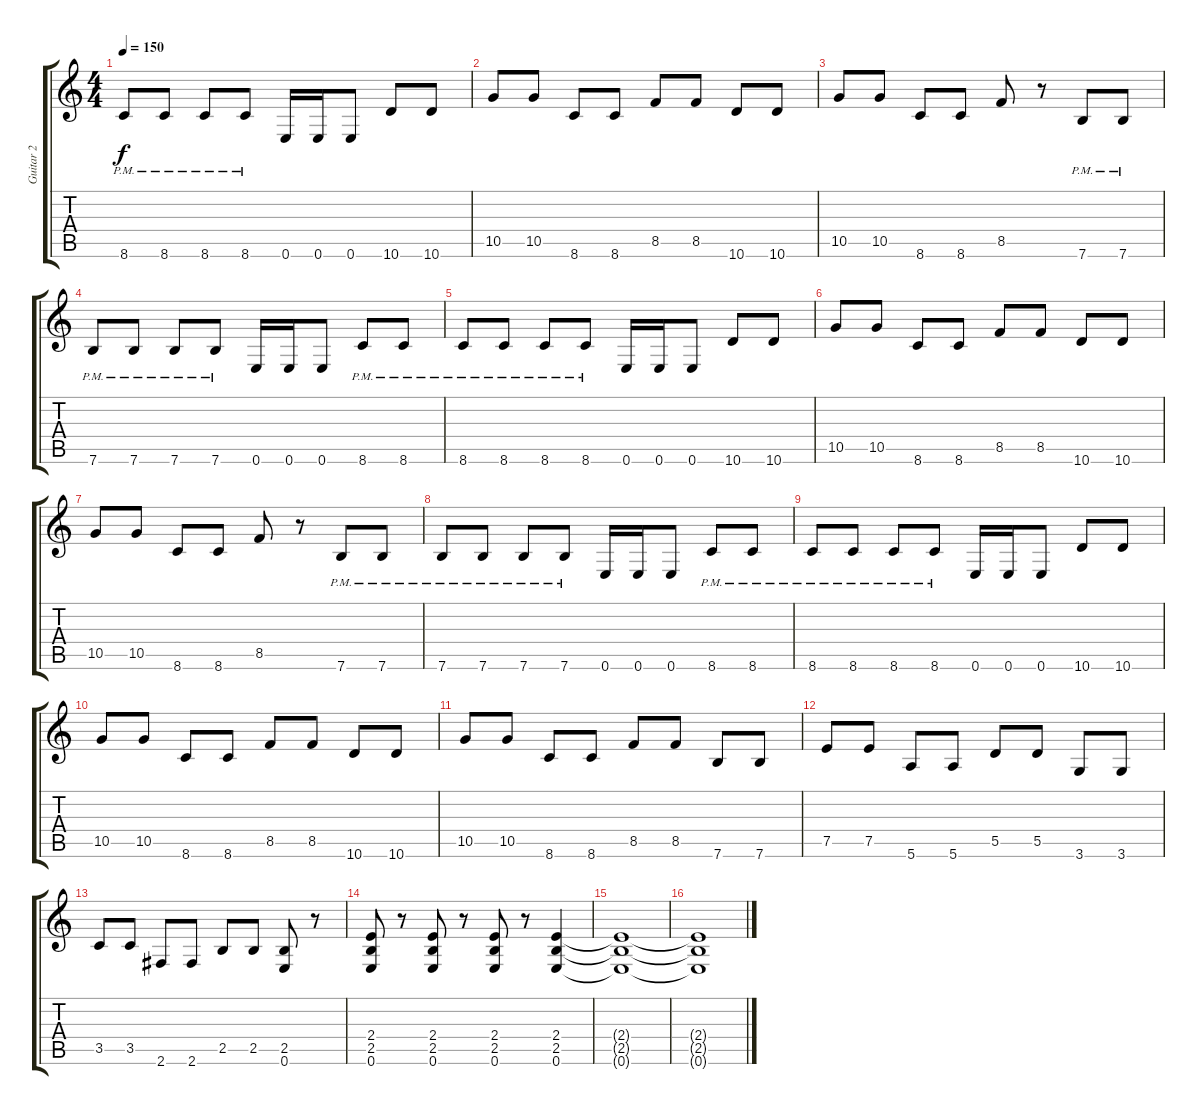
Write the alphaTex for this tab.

\track ("Guitar 2" "Guitar 2") {instrument overdrivenguitar}
\staff {score tabs}
\tuning (E4 B3 G3 D3 A2 E2) {hide}
\ts (4 4)
\tempo 150
\clef g2
\ks c
8.6{pm}.8{dy f} 8.6{pm}.8 8.6{pm}.8 8.6{pm}.8 0.6.16 0.6.16 0.6.8 10.6.8 10.6.8 |
10.5.8 10.5.8 8.6.8 8.6.8 8.5.8 8.5.8 10.6.8 10.6.8 |
10.5.8 10.5.8 8.6.8 8.6.8 8.5.8 r.8 7.6{pm}.8 7.6{pm}.8 |
7.6{pm}.8 7.6{pm}.8 7.6{pm}.8 7.6{pm}.8 0.6.16 0.6.16 0.6.8 8.6{pm}.8 8.6{pm}.8 |
8.6{pm}.8 8.6{pm}.8 8.6{pm}.8 8.6{pm}.8 0.6.16 0.6.16 0.6.8 10.6.8 10.6.8 |
10.5.8 10.5.8 8.6.8 8.6.8 8.5.8 8.5.8 10.6.8 10.6.8 |
10.5.8 10.5.8 8.6.8 8.6.8 8.5.8 r.8 7.6{pm}.8 7.6{pm}.8 |
7.6{pm}.8 7.6{pm}.8 7.6{pm}.8 7.6{pm}.8 0.6.16 0.6.16 0.6.8 8.6{pm}.8 8.6{pm}.8 |
8.6{pm}.8 8.6{pm}.8 8.6{pm}.8 8.6{pm}.8 0.6.16 0.6.16 0.6.8 10.6.8 10.6.8 |
10.5.8 10.5.8 8.6.8 8.6.8 8.5.8 8.5.8 10.6.8 10.6.8 |
10.5.8 10.5.8 8.6.8 8.6.8 8.5.8 8.5.8 7.6.8 7.6.8 |
7.5.8 7.5.8 5.6.8 5.6.8 5.5.8 5.5.8 3.6.8 3.6.8 |
3.5.8 3.5.8 2.6.8 2.6.8 2.5.8 2.5.8 (2.5 0.6).8 r.8 |
(2.4 2.5 0.6).8 r.8 (2.4 2.5 0.6).8 r.8 (2.4 2.5 0.6).8 r.8 (2.4 2.5 0.6).4 |
(2.4{t} 2.5{t} 0.6{t}).1 |
(2.4{t} 2.5{t} 0.6{t}).1
